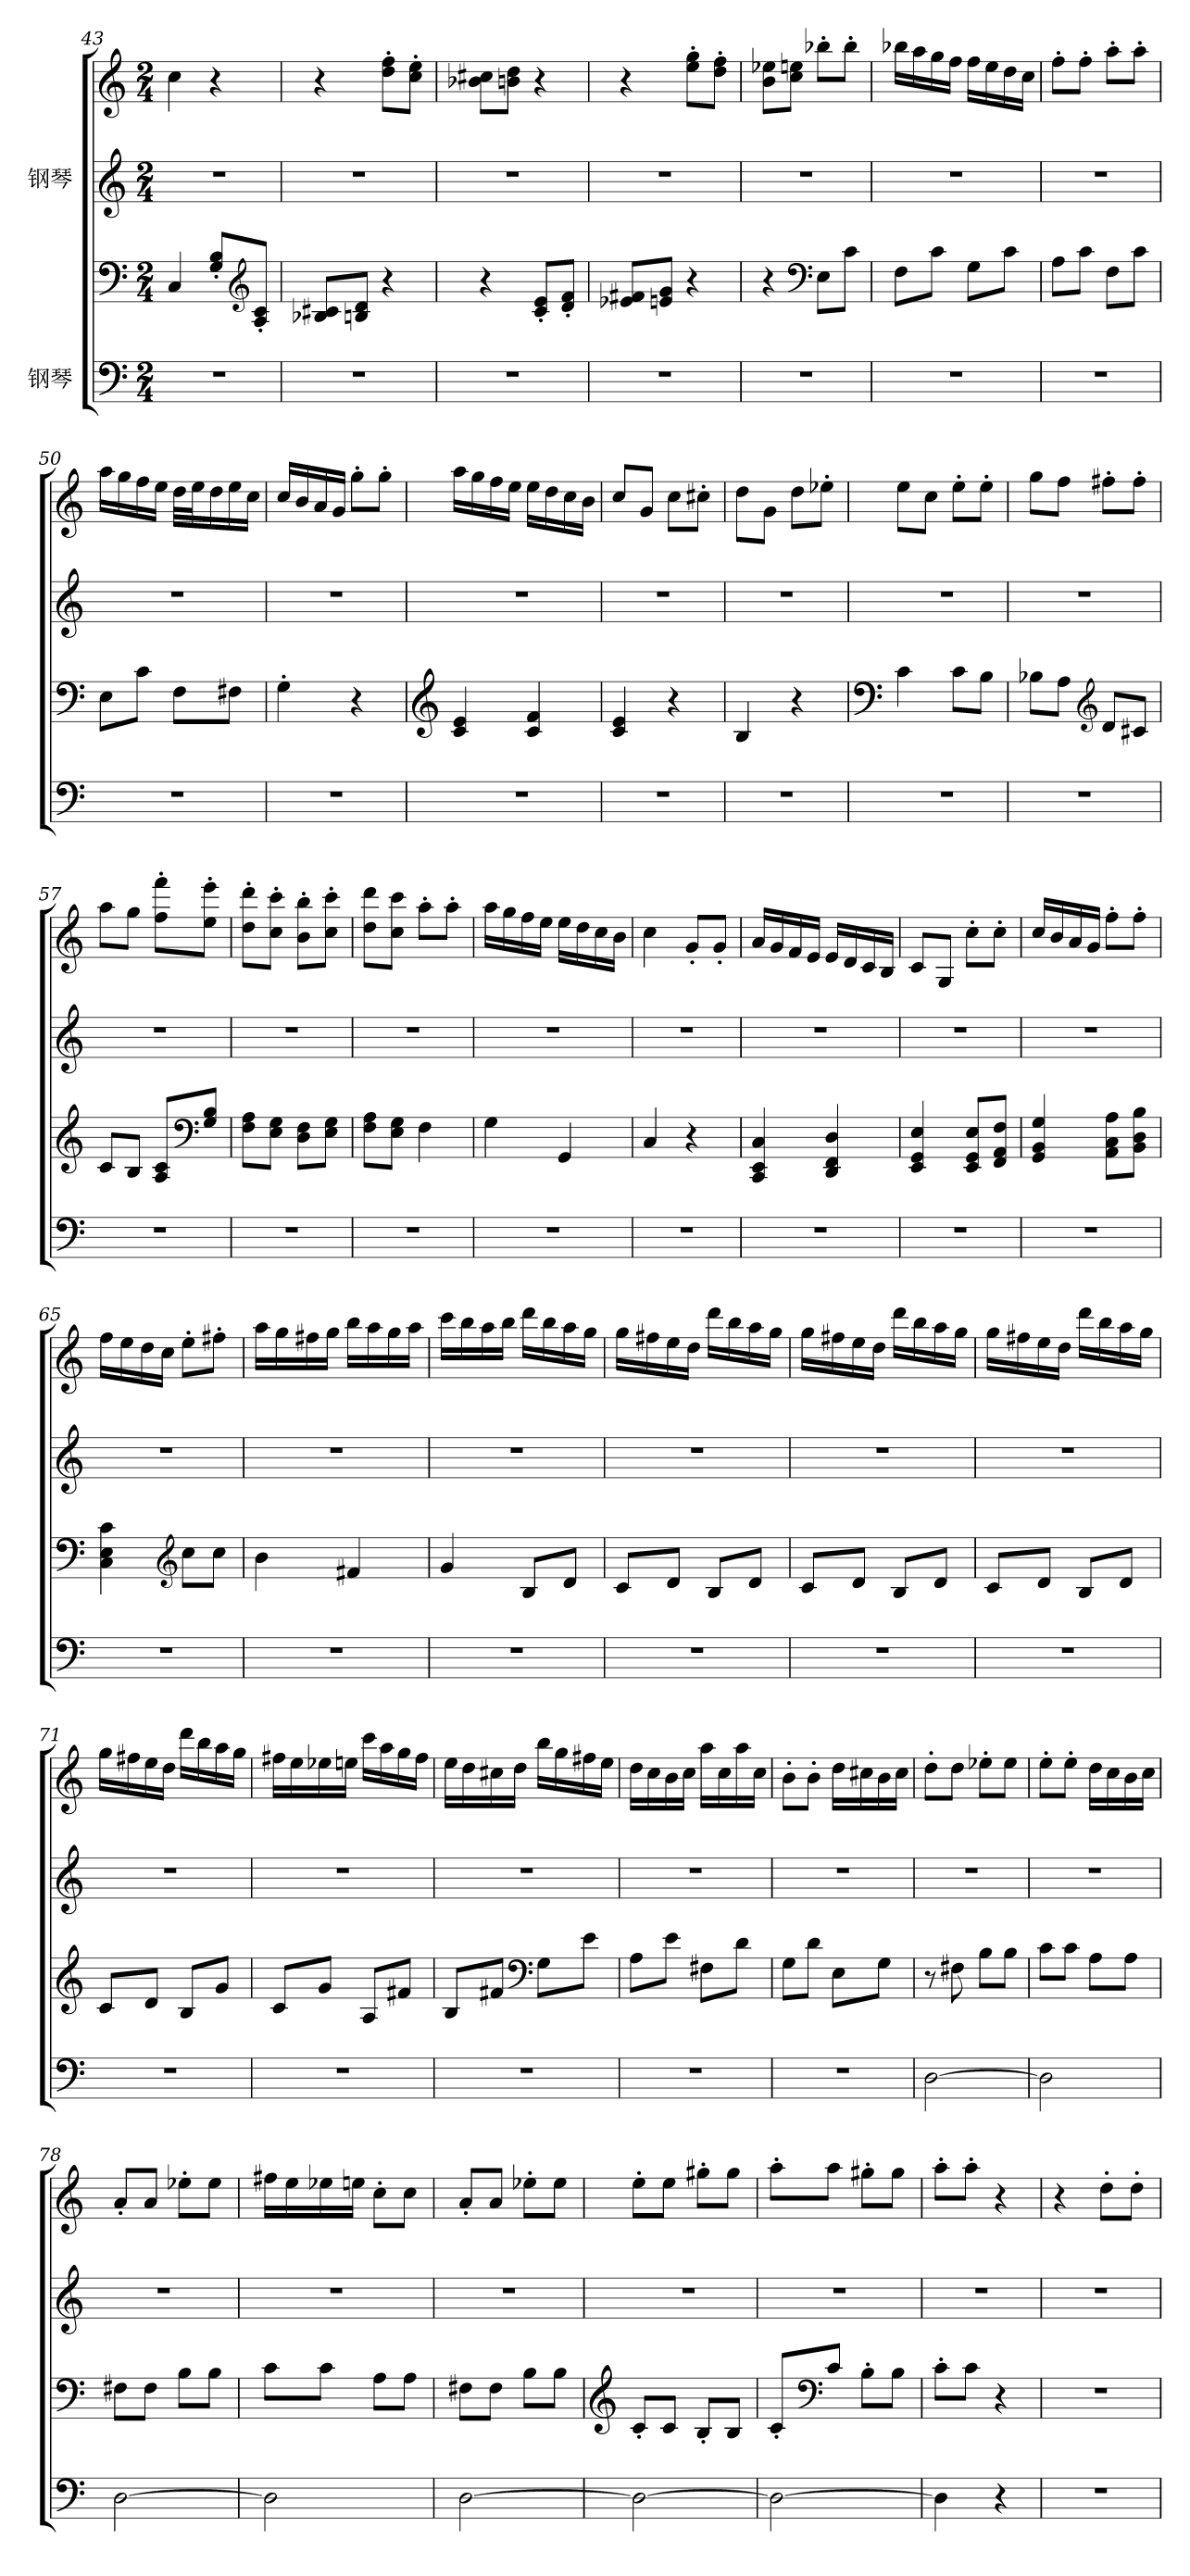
**kern	**kern	**kern	**kern
*part2	*part2	*part1	*part1
*staff4	*staff3	*staff2	*staff1
*I"钢琴	*	*I"钢琴	*
*clefF4	*clefF4	*clefG2	*clefG2
*k[]	*k[]	*k[]	*k[]
*M2/4	*M2/4	*M2/4	*M2/4
=43	=43	=43	=43
2r	4C/	2r	4cc\
.	8G/' 8B/'L	.	4r
*	*clefG2	*	*
.	8A/' 8c/'J	.	.
!!LO:LB:g=z
=44	=44	=44	=44
2r	8B-X/ 8c#X/L	2r	4r
.	8Bn/ 8d/J	.	.
.	4r	.	8dd\' 8ff\'L
.	.	.	8cc\' 8ee\'J
=45	=45	=45	=45
2r	4r	2r	8b-X\ 8cc#X\L
.	.	.	8bn\ 8dd\J
.	8c/' 8e/'L	.	4r
.	8d/' 8f/'J	.	.
=46	=46	=46	=46
2r	8e-X/ 8f#X/L	2r	4r
.	8en/ 8g/J	.	.
.	4r	.	8ee\' 8gg\'L
.	.	.	8dd\' 8ff\'J
=47	=47	=47	=47
2r	4r	2r	8b\ 8ee-X\L
.	.	.	8cc\ 8een\J
*	*clefF4	*	*
.	8E\L	.	8bb-X'\L
.	8c\J	.	8bb-'\J
=48	=48	=48	=48
2r	8F\L	2r	16bb-X\LL
.	.	.	16aa\
.	8c\J	.	16gg\
.	.	.	16ff\JJ
.	8G\L	.	16ff\LL
.	.	.	16ee\
.	8c\J	.	16dd\
.	.	.	16cc\JJ
=49	=49	=49	=49
2r	8A\L	2r	8ff'\L
.	8c\J	.	8ff'\J
.	8F\L	.	8aa'\L
.	8c\J	.	8aa'\J
!!LO:LB:g=z
=50	=50	=50	=50
2r	8E\L	2r	16aa\LL
.	.	.	16gg\
.	8c\J	.	16ff\
.	.	.	16ee\JJ
.	8F\L	.	32dd\LLL
.	.	.	32ee\J
.	.	.	16dd\
.	8F#X\J	.	16ee\
.	.	.	16cc\JJ
=51	=51	=51	=51
2r	4G'\	2r	16cc/LL
.	.	.	16b/
.	.	.	16a/
.	.	.	16g/JJ
.	4r	.	8gg'\L
.	.	.	8gg'\J
=52	=52	=52	=52
*	*clefG2	*	*
2r	4c/ 4e/	2r	16aa\LL
.	.	.	16gg\
.	.	.	16ff\
.	.	.	16ee\JJ
.	4c/ 4f/	.	16ee\LL
.	.	.	16dd\
.	.	.	16cc\
.	.	.	16b\JJ
=53	=53	=53	=53
2r	4c/ 4e/	2r	8cc/L
.	.	.	8g/J
.	4r	.	8cc\L
.	.	.	8cc#X'\J
=54	=54	=54	=54
2r	4B/	2r	8dd\L
.	.	.	8g\J
.	4r	.	8dd\L
.	.	.	8ee-X'\J
=55	=55	=55	=55
*	*clefF4	*	*
2r	4c\	2r	8ee\L
.	.	.	8cc\J
.	8c\L	.	8ee'\L
.	8B\J	.	8ee'\J
!!LO:PB:g=z
=56	=56	=56	=56
2r	8B-X\L	2r	8gg\L
.	8A\J	.	8ff\J
*	*clefG2	*	*
.	8d/L	.	8ff#X'\L
.	8c#X/J	.	8ff#'\J
=57	=57	=57	=57
2r	8c/L	2r	8aa\L
.	8B/J	.	8gg\J
.	8A/ 8c/L	.	8ff\' 8fff\'L
*	*clefF4	*	*
.	8G/ 8B/J	.	8ee\' 8eee\'J
=58	=58	=58	=58
2r	8F\ 8A\L	2r	8dd\' 8ddd\'L
.	8E\ 8G\J	.	8cc\' 8ccc\'J
.	8D\ 8F\L	.	8b\' 8bb\'L
.	8E\ 8G\J	.	8cc\' 8ccc\'J
=59	=59	=59	=59
2r	8F\ 8A\L	2r	8dd\ 8ddd\L
.	8E\ 8G\J	.	8cc\ 8ccc\J
.	4F\	.	8aa'\L
.	.	.	8aa'\J
=60	=60	=60	=60
2r	4G\	2r	16aa\LL
.	.	.	16gg\
.	.	.	16ff\
.	.	.	16ee\JJ
.	4GG/	.	16ee\LL
.	.	.	16dd\
.	.	.	16cc\
.	.	.	16b\JJ
=61	=61	=61	=61
2r	4C/	2r	4cc\
.	4r	.	8g'/L
.	.	.	8g'/J
!!LO:LB:g=z
=62	=62	=62	=62
2r	4CC/ 4EE/ 4C/	2r	16a/LL
.	.	.	16g/
.	.	.	16f/
.	.	.	16e/JJ
.	4DD/ 4FF/ 4D/	.	16e/LL
.	.	.	16d/
.	.	.	16c/
.	.	.	16B/JJ
=63	=63	=63	=63
2r	4EE/ 4GG/ 4E/	2r	8c/L
.	.	.	8G/J
.	8EE/ 8GG/ 8E/L	.	8cc'\L
.	8FF/ 8AA/ 8F/J	.	8cc'\J
=64	=64	=64	=64
2r	4GG/ 4BB/ 4G/	2r	16cc/LL
.	.	.	16b/
.	.	.	16a/
.	.	.	16g/JJ
.	8AA\ 8C\ 8A\L	.	8ff'\L
.	8BB\ 8D\ 8B\J	.	8ff'\J
=65	=65	=65	=65
2r	4C\ 4E\ 4c\	2r	16ff\LL
.	.	.	16ee\
.	.	.	16dd\
.	.	.	16cc\JJ
*	*clefG2	*	*
.	8cc\L	.	8ee'\L
.	8cc\J	.	8ff#X'\J
=66	=66	=66	=66
2r	4b\	2r	16aa\LL
.	.	.	16gg\
.	.	.	16ff#X\
.	.	.	16gg\JJ
.	4f#X/	.	16bb\LL
.	.	.	16aa\
.	.	.	16gg\
.	.	.	16aa\JJ
!!LO:LB:g=z
=67	=67	=67	=67
2r	4g/	2r	16ccc\LL
.	.	.	16bb\
.	.	.	16aa\
.	.	.	16bb\JJ
.	8B/L	.	16ddd\LL
.	.	.	16bb\
.	8d/J	.	16aa\
.	.	.	16gg\JJ
=68	=68	=68	=68
2r	8c/L	2r	16gg\LL
.	.	.	16ff#X\
.	8d/J	.	16ee\
.	.	.	16dd\JJ
.	8B/L	.	16ddd\LL
.	.	.	16bb\
.	8d/J	.	16aa\
.	.	.	16gg\JJ
=69	=69	=69	=69
2r	8c/L	2r	16gg\LL
.	.	.	16ff#X\
.	8d/J	.	16ee\
.	.	.	16dd\JJ
.	8B/L	.	16ddd\LL
.	.	.	16bb\
.	8d/J	.	16aa\
.	.	.	16gg\JJ
=70	=70	=70	=70
2r	8c/L	2r	16gg\LL
.	.	.	16ff#X\
.	8d/J	.	16ee\
.	.	.	16dd\JJ
.	8B/L	.	16ddd\LL
.	.	.	16bb\
.	8d/J	.	16aa\
.	.	.	16gg\JJ
!!LO:PB:g=z
=71	=71	=71	=71
2r	8c/L	2r	16gg\LL
.	.	.	16ff#X\
.	8d/J	.	16ee\
.	.	.	16dd\JJ
.	8B/L	.	16ddd\LL
.	.	.	16bb\
.	8g/J	.	16aa\
.	.	.	16gg\JJ
=72	=72	=72	=72
2r	8c/L	2r	16ff#X\LL
.	.	.	16ee\
.	8g/J	.	16ee-X\
.	.	.	16een\JJ
.	8A/L	.	16ccc\LL
.	.	.	16aa\
.	8f#X/J	.	16gg\
.	.	.	16ff#\JJ
=73	=73	=73	=73
2r	8B/L	2r	16ee\LL
.	.	.	16dd\
.	8f#X/J	.	16cc#X\
.	.	.	16dd\JJ
*	*clefF4	*	*
.	8G\L	.	16bb\LL
.	.	.	16gg\
.	8e\J	.	16ff#X\
.	.	.	16ee\JJ
=74	=74	=74	=74
2r	8A\L	2r	16dd\LL
.	.	.	16cc\
.	8e\J	.	16b\
.	.	.	16cc\JJ
.	8F#X\L	.	16aa\LL
.	.	.	16cc\
.	8d\J	.	16aa\
.	.	.	16cc\JJ
!!LO:LB:g=z
=75	=75	=75	=75
2r	8G\L	2r	8b'\L
.	8d\J	.	8b'\J
.	8E\L	.	16dd\LL
.	.	.	16cc#X\
.	8G\J	.	16b\
.	.	.	16cc#\JJ
=76	=76	=76	=76
[2D\	8r	2r	8dd'\L
.	8F#X\	.	8dd\J
.	8B\L	.	8ee-X'\L
.	8B\J	.	8ee-\J
=77	=77	=77	=77
2D\]	8c\L	2r	8ee'\L
.	8c\J	.	8ee'\J
.	8A\L	.	16dd\LL
.	.	.	16cc\
.	8A\J	.	16b\
.	.	.	16cc\JJ
=78	=78	=78	=78
[2D\	8F#X\L	2r	8a'/L
.	8F#\J	.	8a/J
.	8B\L	.	8ee-X'\L
.	8B\J	.	8ee-\J
=79	=79	=79	=79
2D\]	8c\L	2r	16ff#X\LL
.	.	.	16ee\
.	8c\J	.	16ee-X\
.	.	.	16een\JJ
.	8A\L	.	8cc'\L
.	8A\J	.	8cc\J
=80	=80	=80	=80
[2D\	8F#X\L	2r	8a'/L
.	8F#\J	.	8a/J
.	8B\L	.	8ee-X'\L
.	8B\J	.	8ee-\J
!!LO:LB:g=z
=81	=81	=81	=81
*	*clefG2	*	*
2D\_	8c'/L	2r	8ee'\L
.	8c/J	.	8ee\J
.	8B'/L	.	8gg#X'\L
.	8B/J	.	8gg#\J
=82	=82	=82	=82
2D\_	8c'/L	2r	8aa'\L
*	*clefF4	*	*
.	8c/J	.	8aa\J
.	8B'\L	.	8gg#X'\L
.	8B\J	.	8gg#\J
=83	=83	=83	=83
4D\]	8c'\L	2r	8aa'\L
.	8c\J	.	8aa'\J
4r	4r	.	4r
=84	=84	=84	=84
2r	2r	2r	4r
.	.	.	8dd'\L
.	.	.	8dd'\J
=	=	=	=
*-	*-	*-	*-
